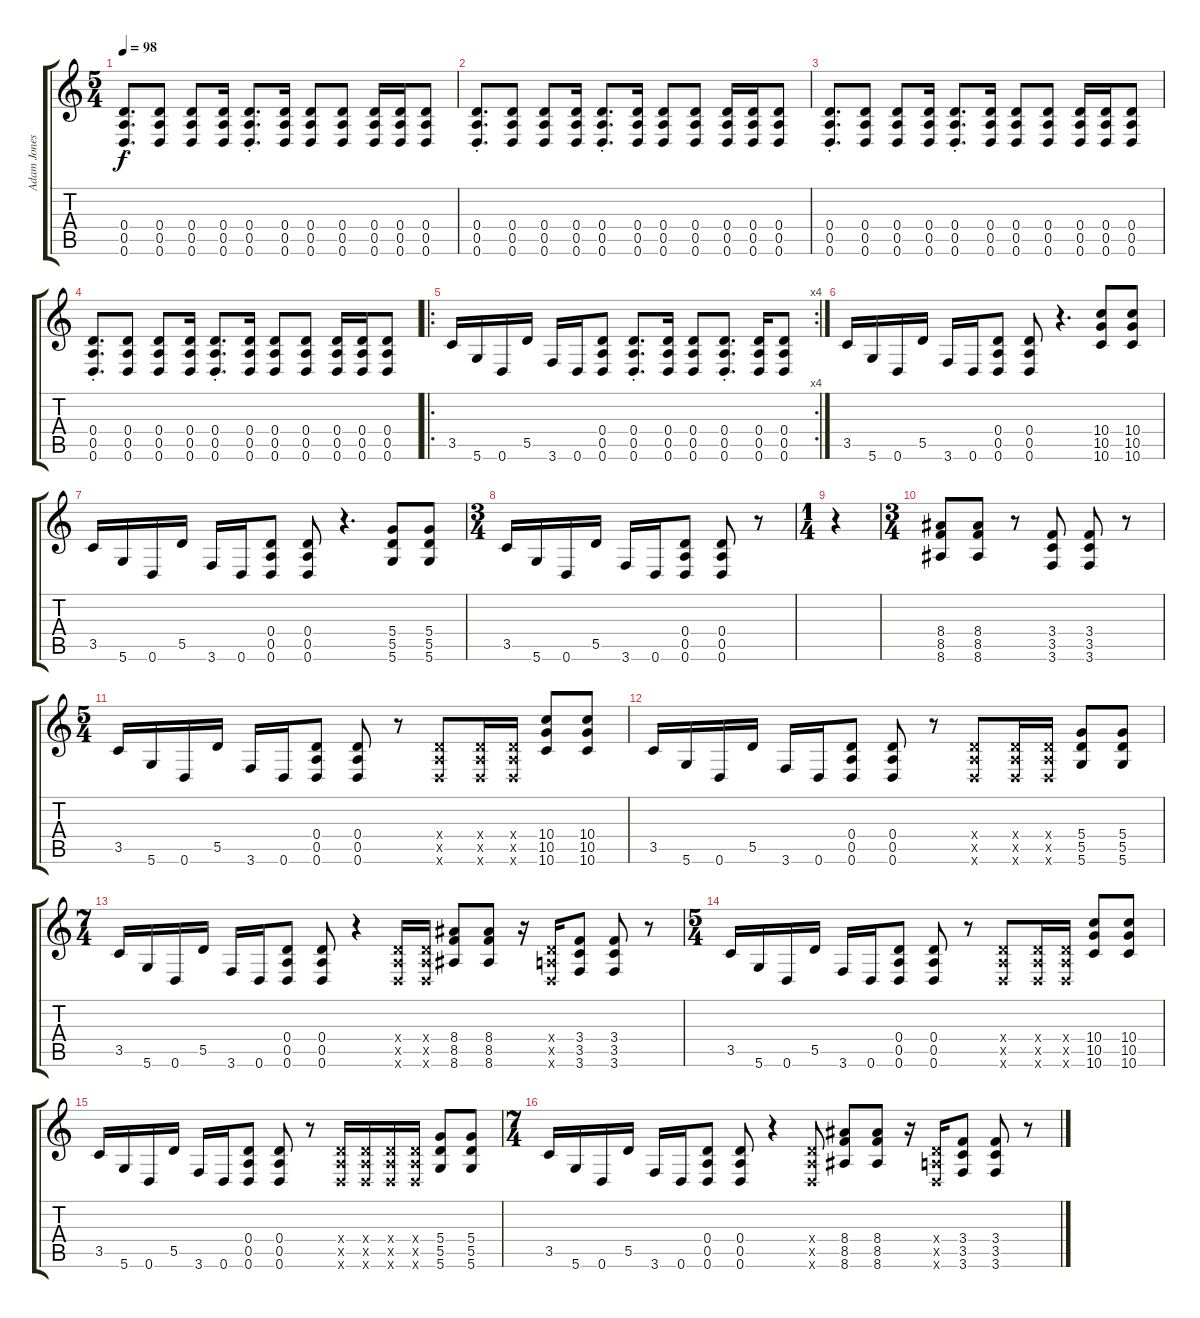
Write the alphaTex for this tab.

\track ("Adam Jones" "Adam Jones") {instrument overdrivenguitar}
\staff {score tabs}
\tuning (E4 B3 G3 D3 A2 D2) {hide}
\ts (5 4)
\tempo 98
\clef g2
\ks c
(0.4{st} 0.5{st} 0.6{st}).8{d dy f} (0.4 0.5 0.6).8 (0.4 0.5 0.6).8 (0.4 0.5 0.6).16 (0.4{st} 0.5{st} 0.6{st}).8{d} (0.4 0.5 0.6).16 (0.4 0.5 0.6).8 (0.4 0.5 0.6).8 (0.4 0.5 0.6).16 (0.4 0.5 0.6).16 (0.4 0.5 0.6).8 |
(0.4{st} 0.5{st} 0.6{st}).8{d} (0.4 0.5 0.6).8 (0.4 0.5 0.6).8 (0.4 0.5 0.6).16 (0.4{st} 0.5{st} 0.6{st}).8{d} (0.4 0.5 0.6).16 (0.4 0.5 0.6).8 (0.4 0.5 0.6).8 (0.4 0.5 0.6).16 (0.4 0.5 0.6).16 (0.4 0.5 0.6).8 |
(0.4{st} 0.5{st} 0.6{st}).8{d} (0.4 0.5 0.6).8 (0.4 0.5 0.6).8 (0.4 0.5 0.6).16 (0.4{st} 0.5{st} 0.6{st}).8{d} (0.4 0.5 0.6).16 (0.4 0.5 0.6).8 (0.4 0.5 0.6).8 (0.4 0.5 0.6).16 (0.4 0.5 0.6).16 (0.4 0.5 0.6).8 |
(0.4{st} 0.5{st} 0.6{st}).8{d} (0.4 0.5 0.6).8 (0.4 0.5 0.6).8 (0.4 0.5 0.6).16 (0.4{st} 0.5{st} 0.6{st}).8{d} (0.4 0.5 0.6).16 (0.4 0.5 0.6).8 (0.4 0.5 0.6).8 (0.4 0.5 0.6).16 (0.4 0.5 0.6).16 (0.4 0.5 0.6).8 |
\ro
\rc 4
3.5.16 5.6.16 0.6.16 5.5.16 3.6.16 0.6.16 (0.4 0.5 0.6).8 (0.4{st} 0.5{st} 0.6{st}).8{d} (0.4 0.5 0.6).16 (0.4 0.5 0.6).8 (0.4{st} 0.5{st} 0.6{st}).8{d} (0.4 0.5 0.6).16 (0.4 0.5 0.6).8 |
3.5.16 5.6.16 0.6.16 5.5.16 3.6.16 0.6.16 (0.4 0.5 0.6).8 (0.4 0.5 0.6).8 r.4{d} (10.4 10.5 10.6).8 (10.4 10.5 10.6).8 |
3.5.16 5.6.16 0.6.16 5.5.16 3.6.16 0.6.16 (0.4 0.5 0.6).8 (0.4 0.5 0.6).8 r.4{d} (5.4 5.5 5.6).8 (5.4 5.5 5.6).8 |
\ts (3 4)
3.5.16 5.6.16 0.6.16 5.5.16 3.6.16 0.6.16 (0.4 0.5 0.6).8 (0.4 0.5 0.6).8 r.8 |
\ts (1 4)
r.4 |
\ts (3 4)
(8.4 8.5 8.6).8 (8.4 8.5 8.6).8 r.8 (3.4 3.5 3.6).8 (3.4 3.5 3.6).8 r.8 |
\ts (5 4)
3.5.16 5.6.16 0.6.16 5.5.16 3.6.16 0.6.16 (0.4 0.5 0.6).8 (0.4 0.5 0.6).8 r.8 (0.4{x} 0.5{x} 0.6{x}).8 (0.4{x} 0.5{x} 0.6{x}).16 (0.4{x} 0.5{x} 0.6{x}).16 (10.4 10.5 10.6).8 (10.4 10.5 10.6).8 |
3.5.16 5.6.16 0.6.16 5.5.16 3.6.16 0.6.16 (0.4 0.5 0.6).8 (0.4 0.5 0.6).8 r.8 (0.4{x} 0.5{x} 0.6{x}).8 (0.4{x} 0.5{x} 0.6{x}).16 (0.4{x} 0.5{x} 0.6{x}).16 (5.4 5.5 5.6).8 (5.4 5.5 5.6).8 |
\ts (7 4)
3.5.16 5.6.16 0.6.16 5.5.16 3.6.16 0.6.16 (0.4 0.5 0.6).8 (0.4 0.5 0.6).8 r.4 (0.4{x} 0.5{x} 0.6{x}).16 (0.4{x} 0.5{x} 0.6{x}).16 (8.4 8.5 8.6).8 (8.4 8.5 8.6).8 r.16 (0.4{x} 0.5{x} 0.6{x}).16 (3.4 3.5 3.6).8 (3.4 3.5 3.6).8 r.8 |
\ts (5 4)
3.5.16 5.6.16 0.6.16 5.5.16 3.6.16 0.6.16 (0.4 0.5 0.6).8 (0.4 0.5 0.6).8 r.8 (0.4{x} 0.5{x} 0.6{x}).8 (0.4{x} 0.5{x} 0.6{x}).16 (0.4{x} 0.5{x} 0.6{x}).16 (10.4 10.5 10.6).8 (10.4 10.5 10.6).8 |
3.5.16 5.6.16 0.6.16 5.5.16 3.6.16 0.6.16 (0.4 0.5 0.6).8 (0.4 0.5 0.6).8 r.8 (0.4{x} 0.5{x} 0.6{x}).16 (0.4{x} 0.5{x} 0.6{x}).16 (0.4{x} 0.5{x} 0.6{x}).16 (0.4{x} 0.5{x} 0.6{x}).16 (5.4 5.5 5.6).8 (5.4 5.5 5.6).8 |
\ts (7 4)
3.5.16 5.6.16 0.6.16 5.5.16 3.6.16 0.6.16 (0.4 0.5 0.6).8 (0.4 0.5 0.6).8 r.4 (0.4{x} 0.5{x} 0.6{x}).8 (8.4 8.5 8.6).8 (8.4 8.5 8.6).8 r.16 (0.4{x} 0.5{x} 0.6{x}).16 (3.4 3.5 3.6).8 (3.4 3.5 3.6).8 r.8
